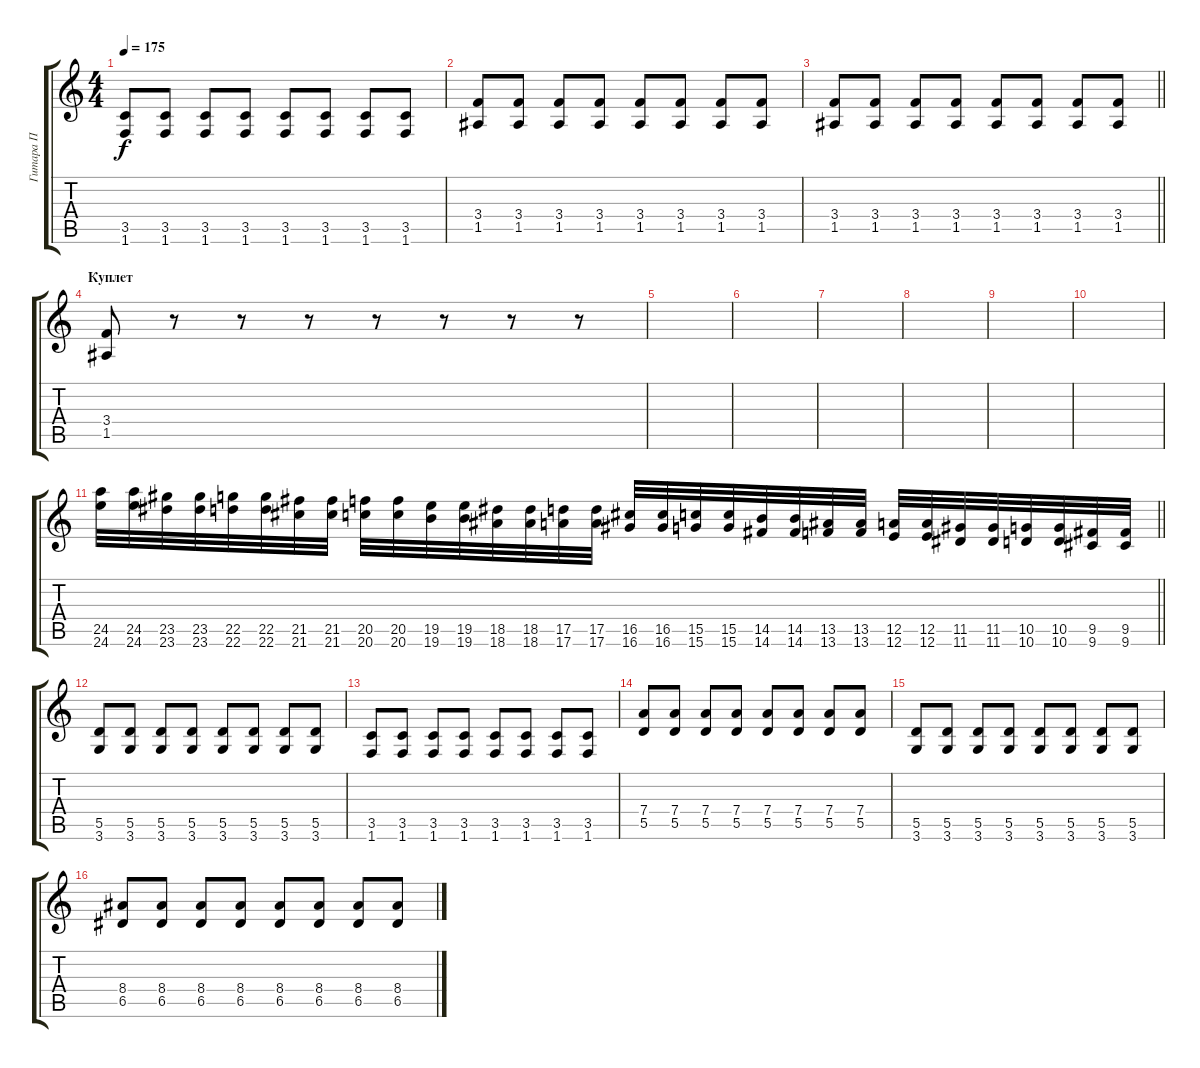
\track ("Гитара П" "Гитара П") {instrument overdrivenguitar}
\staff {score tabs}
\tuning (E4 B3 G3 D3 A2 E2) {hide}
\ts (4 4)
\tempo 175
\clef g2
\ks c
(3.5 1.6).8{dy f} (3.5 1.6).8 (3.5 1.6).8 (3.5 1.6).8 (3.5 1.6).8 (3.5 1.6).8 (3.5 1.6).8 (3.5 1.6).8 |
(3.4 1.5).8 (3.4 1.5).8 (3.4 1.5).8 (3.4 1.5).8 (3.4 1.5).8 (3.4 1.5).8 (3.4 1.5).8 (3.4 1.5).8 |
\barLineRight lightlight
(3.4 1.5).8 (3.4 1.5).8 (3.4 1.5).8 (3.4 1.5).8 (3.4 1.5).8 (3.4 1.5).8 (3.4 1.5).8 (3.4 1.5).8 |
\section ("" "Куплет")
(3.4 1.5).8 r.8 r.8 r.8 r.8 r.8 r.8 r.8 |
|
|
|
|
|
|
\barLineRight lightlight
(24.5 24.6).32 (24.5 24.6).32 (23.5 23.6).32 (23.5 23.6).32 (22.5 22.6).32 (22.5 22.6).32 (21.5 21.6).32 (21.5 21.6).32 (20.5 20.6).32 (20.5 20.6).32 (19.5 19.6).32 (19.5 19.6).32 (18.5 18.6).32 (18.5 18.6).32 (17.5 17.6).32 (17.5 17.6).32 (16.5 16.6).32 (16.5 16.6).32 (15.5 15.6).32 (15.5 15.6).32 (14.5 14.6).32 (14.5 14.6).32 (13.5 13.6).32 (13.5 13.6).32 (12.5 12.6).32 (12.5 12.6).32 (11.5 11.6).32 (11.5 11.6).32 (10.5 10.6).32 (10.5 10.6).32 (9.5 9.6).32 (9.5 9.6).32 |
\section ("" " ")
(5.5 3.6).8 (5.5 3.6).8 (5.5 3.6).8 (5.5 3.6).8 (5.5 3.6).8 (5.5 3.6).8 (5.5 3.6).8 (5.5 3.6).8 |
(3.5 1.6).8 (3.5 1.6).8 (3.5 1.6).8 (3.5 1.6).8 (3.5 1.6).8 (3.5 1.6).8 (3.5 1.6).8 (3.5 1.6).8 |
(7.4 5.5).8 (7.4 5.5).8 (7.4 5.5).8 (7.4 5.5).8 (7.4 5.5).8 (7.4 5.5).8 (7.4 5.5).8 (7.4 5.5).8 |
(5.5 3.6).8 (5.5 3.6).8 (5.5 3.6).8 (5.5 3.6).8 (5.5 3.6).8 (5.5 3.6).8 (5.5 3.6).8 (5.5 3.6).8 |
(8.4 6.5).8 (8.4 6.5).8 (8.4 6.5).8 (8.4 6.5).8 (8.4 6.5).8 (8.4 6.5).8 (8.4 6.5).8 (8.4 6.5).8
